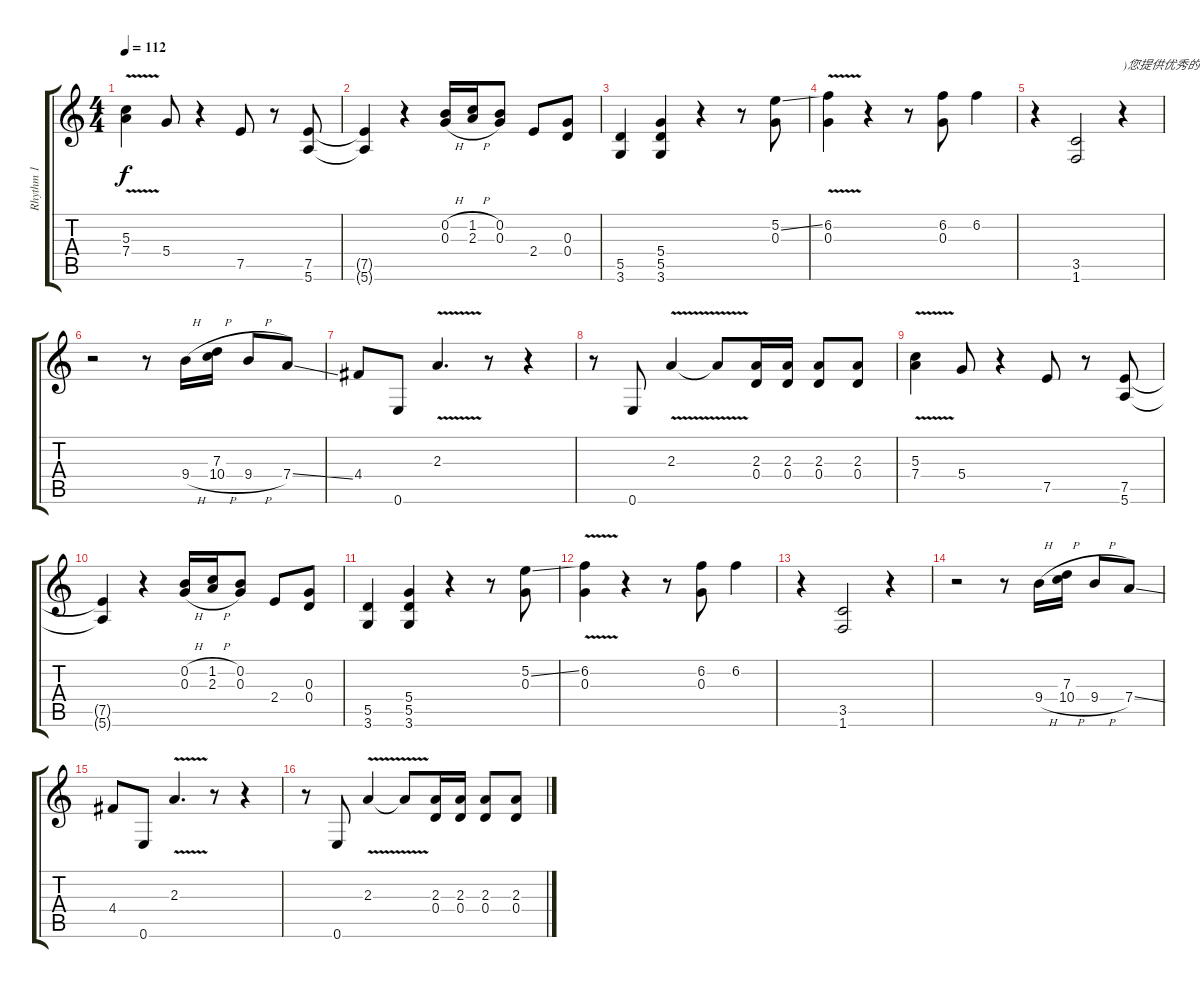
\track ("Rhythm 1" "Rhythm 1") {instrument distortionguitar}
\staff {score tabs}
\tuning (E4 B3 G3 D3 A2 E2) {hide}
\ts (4 4)
\tempo 112
\clef g2
\ks c
(5.3{v} 7.4{v}).4{dy f} 5.4.8 r.4 7.5.8 r.8 (7.5 5.6).8 |
(7.5{t} 5.6{t}).4 r.4 (0.2{h} 0.3{h}).16 (1.2{h} 2.3{h}).16 (0.2 0.3).8 2.4.8 (0.3 0.4).8 |
(5.5 3.6).4 (5.4 5.5 3.6).4 r.4 r.8 (5.2{ss} 0.3).8 |
(6.2{v} 0.3{v}).4 r.4 r.8 (6.2 0.3).8 6.2.4 |
r.4 (3.5 1.6).2 r.4{txt ")您提供优秀的GTP"} |
r.2 r.8 9.4{h}.16 (7.3 10.4{h}).16 9.4{h}.8 7.4{ss}.8 |
4.4.8 0.6.8 2.3{v}.4{d} r.8 r.4 |
r.8 0.6.8 2.3{v}.4 2.3{t}.8 (2.3 0.4).16 (2.3 0.4).16 (2.3 0.4).8 (2.3 0.4).8 |
(5.3{v} 7.4{v}).4 5.4.8 r.4 7.5.8 r.8 (7.5 5.6).8 |
(7.5{t} 5.6{t}).4 r.4 (0.2{h} 0.3{h}).16 (1.2{h} 2.3{h}).16 (0.2 0.3).8 2.4.8 (0.3 0.4).8 |
(5.5 3.6).4 (5.4 5.5 3.6).4 r.4 r.8 (5.2{ss} 0.3).8 |
(6.2{v} 0.3{v}).4 r.4 r.8 (6.2 0.3).8 6.2.4 |
r.4 (3.5 1.6).2 r.4 |
r.2 r.8 9.4{h}.16 (7.3 10.4{h}).16 9.4{h}.8 7.4{ss}.8 |
4.4.8 0.6.8 2.3{v}.4{d} r.8 r.4 |
r.8 0.6.8 2.3{v}.4 2.3{t}.8 (2.3 0.4).16 (2.3 0.4).16 (2.3 0.4).8 (2.3 0.4).8
